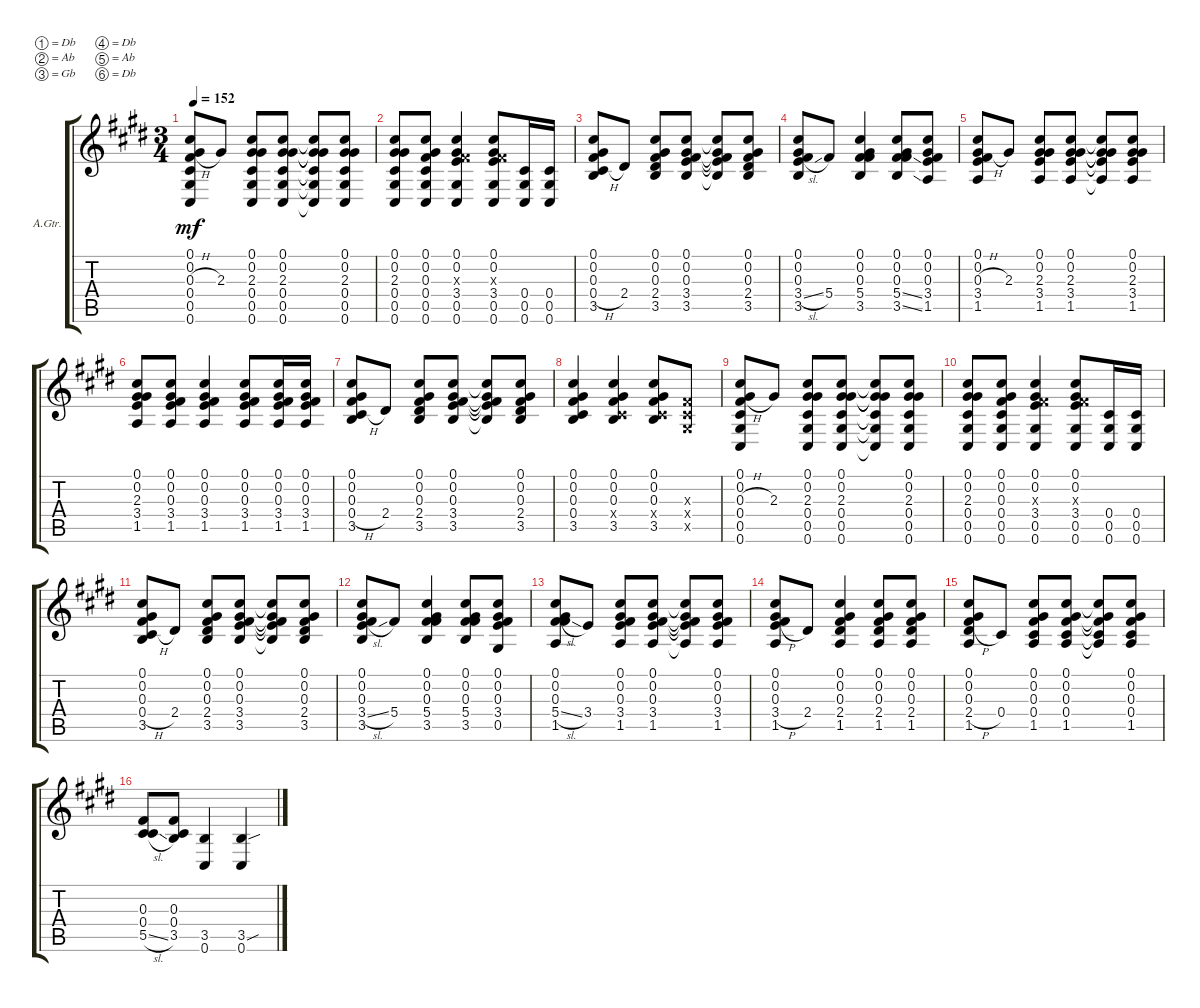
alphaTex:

\defaultSystemsLayout 4
\bracketExtendMode groupsimilarinstruments
\firstSystemTrackNameOrientation horizontal
\otherSystemsTrackNameOrientation horizontal
\track ("Acoustic Guitar" "A.Gtr.") {instrument acousticguitarsteel}
\staff {score tabs}
\tuning (Db4 Ab3 Gb3 Db3 Ab2 Db2)
\ts (3 4)
\tempo 152
\clef g2
\ks c#minor
(0.6 0.5 0.4 0.3{h} 0.2 0.1).8{dy mf} 2.3.8 (0.6 0.5 0.4 2.3 0.2 0.1).8 (0.1 0.2 2.3 0.4 0.5 0.6).8 (0.6{t} 0.5{t} 0.4{t} 2.3{t} 0.2{t} 0.1{t}).8 (0.1 0.2 2.3 0.4 0.5 0.6).8 |
(0.6 0.5 0.4 2.3 0.2 0.1).8 (0.1 0.2 0.3 0.4 0.5 0.6).8 (3.4 0.3{x} 0.2 0.1 0.5 0.6).4 (0.6 0.5 3.4 0.3{x} 0.2 0.1).8 (0.6 0.5 0.4).16 (0.4 0.5 0.6).16 |
(3.5 0.4{h} 0.3 0.2 0.1).8 2.4.8 (2.4 3.5 0.1 0.2 0.3).8 (3.5 3.4 0.3 0.2 0.1).8 (3.4{t} 3.5{t} 0.3{t} 0.2{t} 0.1{t}).8 (3.5 2.4 0.1 0.2 0.3).8 |
\scale
0.335895 (3.5 3.4{sl} 0.1 0.2 0.3).8 5.4.8 (5.4 3.5 0.3 0.2 0.1).4 (3.5{ss} 5.4{ss} 0.1 0.2 0.3).8 (1.5 3.4 0.3 0.2 0.1).8 |
\scale
0.272513 (1.5 3.4 0.3{h} 0.2 0.1).8 2.3.8 (1.5 3.4 2.3 0.2 0.1).8 (0.1 0.2 2.3 3.4 1.5).8 (1.5{t} 3.4{t} 2.3{t} 0.2{t} 0.1{t}).8 (0.1 0.2 2.3 3.4 1.5).8 |
\scale
0.209722 (1.5 3.4 2.3 0.2 0.1).8 (0.1 0.2 0.3 3.4 1.5).8 (1.5 3.4 0.3 0.2 0.1).4 (0.1 0.2 0.3 3.4 1.5).8 (1.5 3.4 0.3 0.2 0.1).16 (0.1 0.2 0.3 3.4 1.5).16 |
\scale
0.181944 (3.5 0.4{h} 0.3 0.2 0.1).8 2.4.8 (3.5 2.4 0.3 0.2 0.1).8 (0.1 0.2 0.3 3.4 3.5).8 (3.5{t} 3.4{t} 0.3{t} 0.2{t} 0.1{t}).8 (0.1 0.2 0.3 2.4 3.5).8 |
\scale
0.369623 (3.5 0.4 0.3 0.2 0.1).4 (3.5 0.4{x} 0.3 0.2 0.1).4 (0.1 0.2 0.3 0.4{x} 3.5).8 (0.5{x} 0.4{x} 0.3{x}).8 |
\scale
0.316197 (0.6 0.5 0.4 0.3{h} 0.2 0.1).8 2.3.8 (0.6 0.5 0.4 2.3 0.2 0.1).8 (0.1 0.2 2.3 0.4 0.5 0.6).8 (0.6{t} 0.5{t} 0.4{t} 2.3{t} 0.2{t} 0.1{t}).8 (0.1 0.2 2.3 0.4 0.5 0.6).8 |
\scale
0.31422 (0.6 0.5 0.4 2.3 0.2 0.1).8 (0.1 0.2 0.3 0.4 0.5 0.6).8 (3.4 0.3{x} 0.2 0.1 0.5 0.6).4 (0.6 0.5 3.4 0.3{x} 0.2 0.1).8 (0.6 0.5 0.4).16 (0.4 0.5 0.6).16 |
(3.5 0.4{h} 0.3 0.2 0.1).8 2.4.8 (2.4 3.5 0.1 0.2 0.3).8 (3.5 3.4 0.3 0.2 0.1).8 (3.4{t} 3.5{t} 0.3{t} 0.2{t} 0.1{t}).8 (3.5 2.4 0.1 0.2 0.3).8 |
(3.5 3.4{sl} 0.1 0.2 0.3).8 5.4.8 (5.4 3.5 0.3 0.2 0.1).4 (3.5 5.4 0.1 0.2 0.3).8 (0.5 3.4 0.3 0.2 0.1).8 |
(1.5 5.4{sl} 0.3 0.2 0.1).8 3.4.8 (3.4 1.5 0.3 0.2 0.1).8 (0.1 0.2 0.3 3.4 1.5).8 (1.5{t} 3.4{t} 0.3{t} 0.2{t} 0.1{t}).8 (0.1 0.2 0.3 3.4 1.5).8 |
(1.5 3.4{h} 0.3 0.2 0.1).8 2.4.8 (0.1 0.2 0.3 2.4 1.5).4 (0.1 0.2 0.3 2.4 1.5).8 (1.5 2.4 0.3 0.2 0.1).8 |
(1.5 2.4{h} 0.3 0.2 0.1).8 0.4.8 (0.4 1.5 0.3 0.2 0.1).8 (0.1 0.2 0.3 0.4 1.5).8 (1.5{t} 0.4{t} 0.3{t} 0.2{t} 0.1{t}).8 (1.5 0.4 0.3 0.2 0.1).8 |
(5.5{sl} 0.4 0.3).8 (3.5 0.3 0.4).8 (3.5 0.6).4 (3.5{sou} 0.6).4
